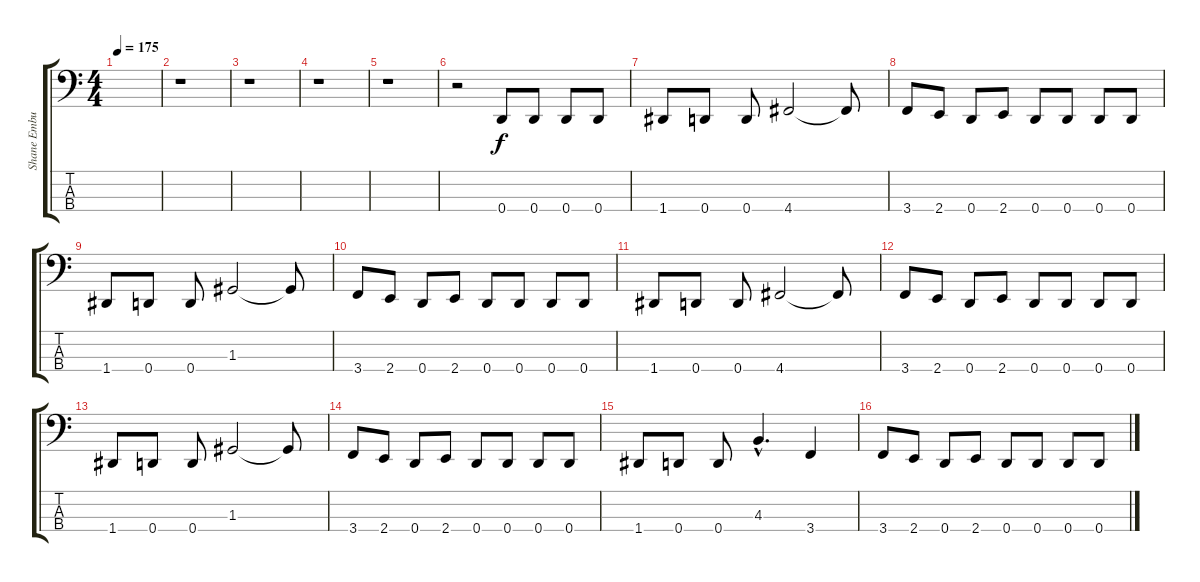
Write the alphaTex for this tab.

\track ("Shane Embury (Bass)" "Shane Embu") {instrument electricbassfinger}
\staff {score tabs}
\tuning (F2 C2 G1 D1) {hide}
\ts (4 4)
\tempo 175
\clef f4
\ks c
|
r.1 |
r.1 |
r.1 |
r.1 |
r.2 0.4.8 0.4.8 0.4.8 0.4.8 |
1.4.8 0.4.8 0.4.8 4.4.2 4.4{t}.8 |
3.4.8 2.4.8 0.4.8 2.4.8 0.4.8 0.4.8 0.4.8 0.4.8 |
1.4.8 0.4.8 0.4.8 1.3.2 1.3{t}.8 |
3.4.8 2.4.8 0.4.8 2.4.8 0.4.8 0.4.8 0.4.8 0.4.8 |
1.4.8 0.4.8 0.4.8 4.4.2 4.4{t}.8 |
3.4.8 2.4.8 0.4.8 2.4.8 0.4.8 0.4.8 0.4.8 0.4.8 |
1.4.8 0.4.8 0.4.8 1.3.2 1.3{t}.8 |
3.4.8 2.4.8 0.4.8 2.4.8 0.4.8 0.4.8 0.4.8 0.4.8 |
1.4.8 0.4.8 0.4.8 4.3{hac}.4{d} 3.4.4 |
3.4.8 2.4.8 0.4.8 2.4.8 0.4.8 0.4.8 0.4.8 0.4.8
